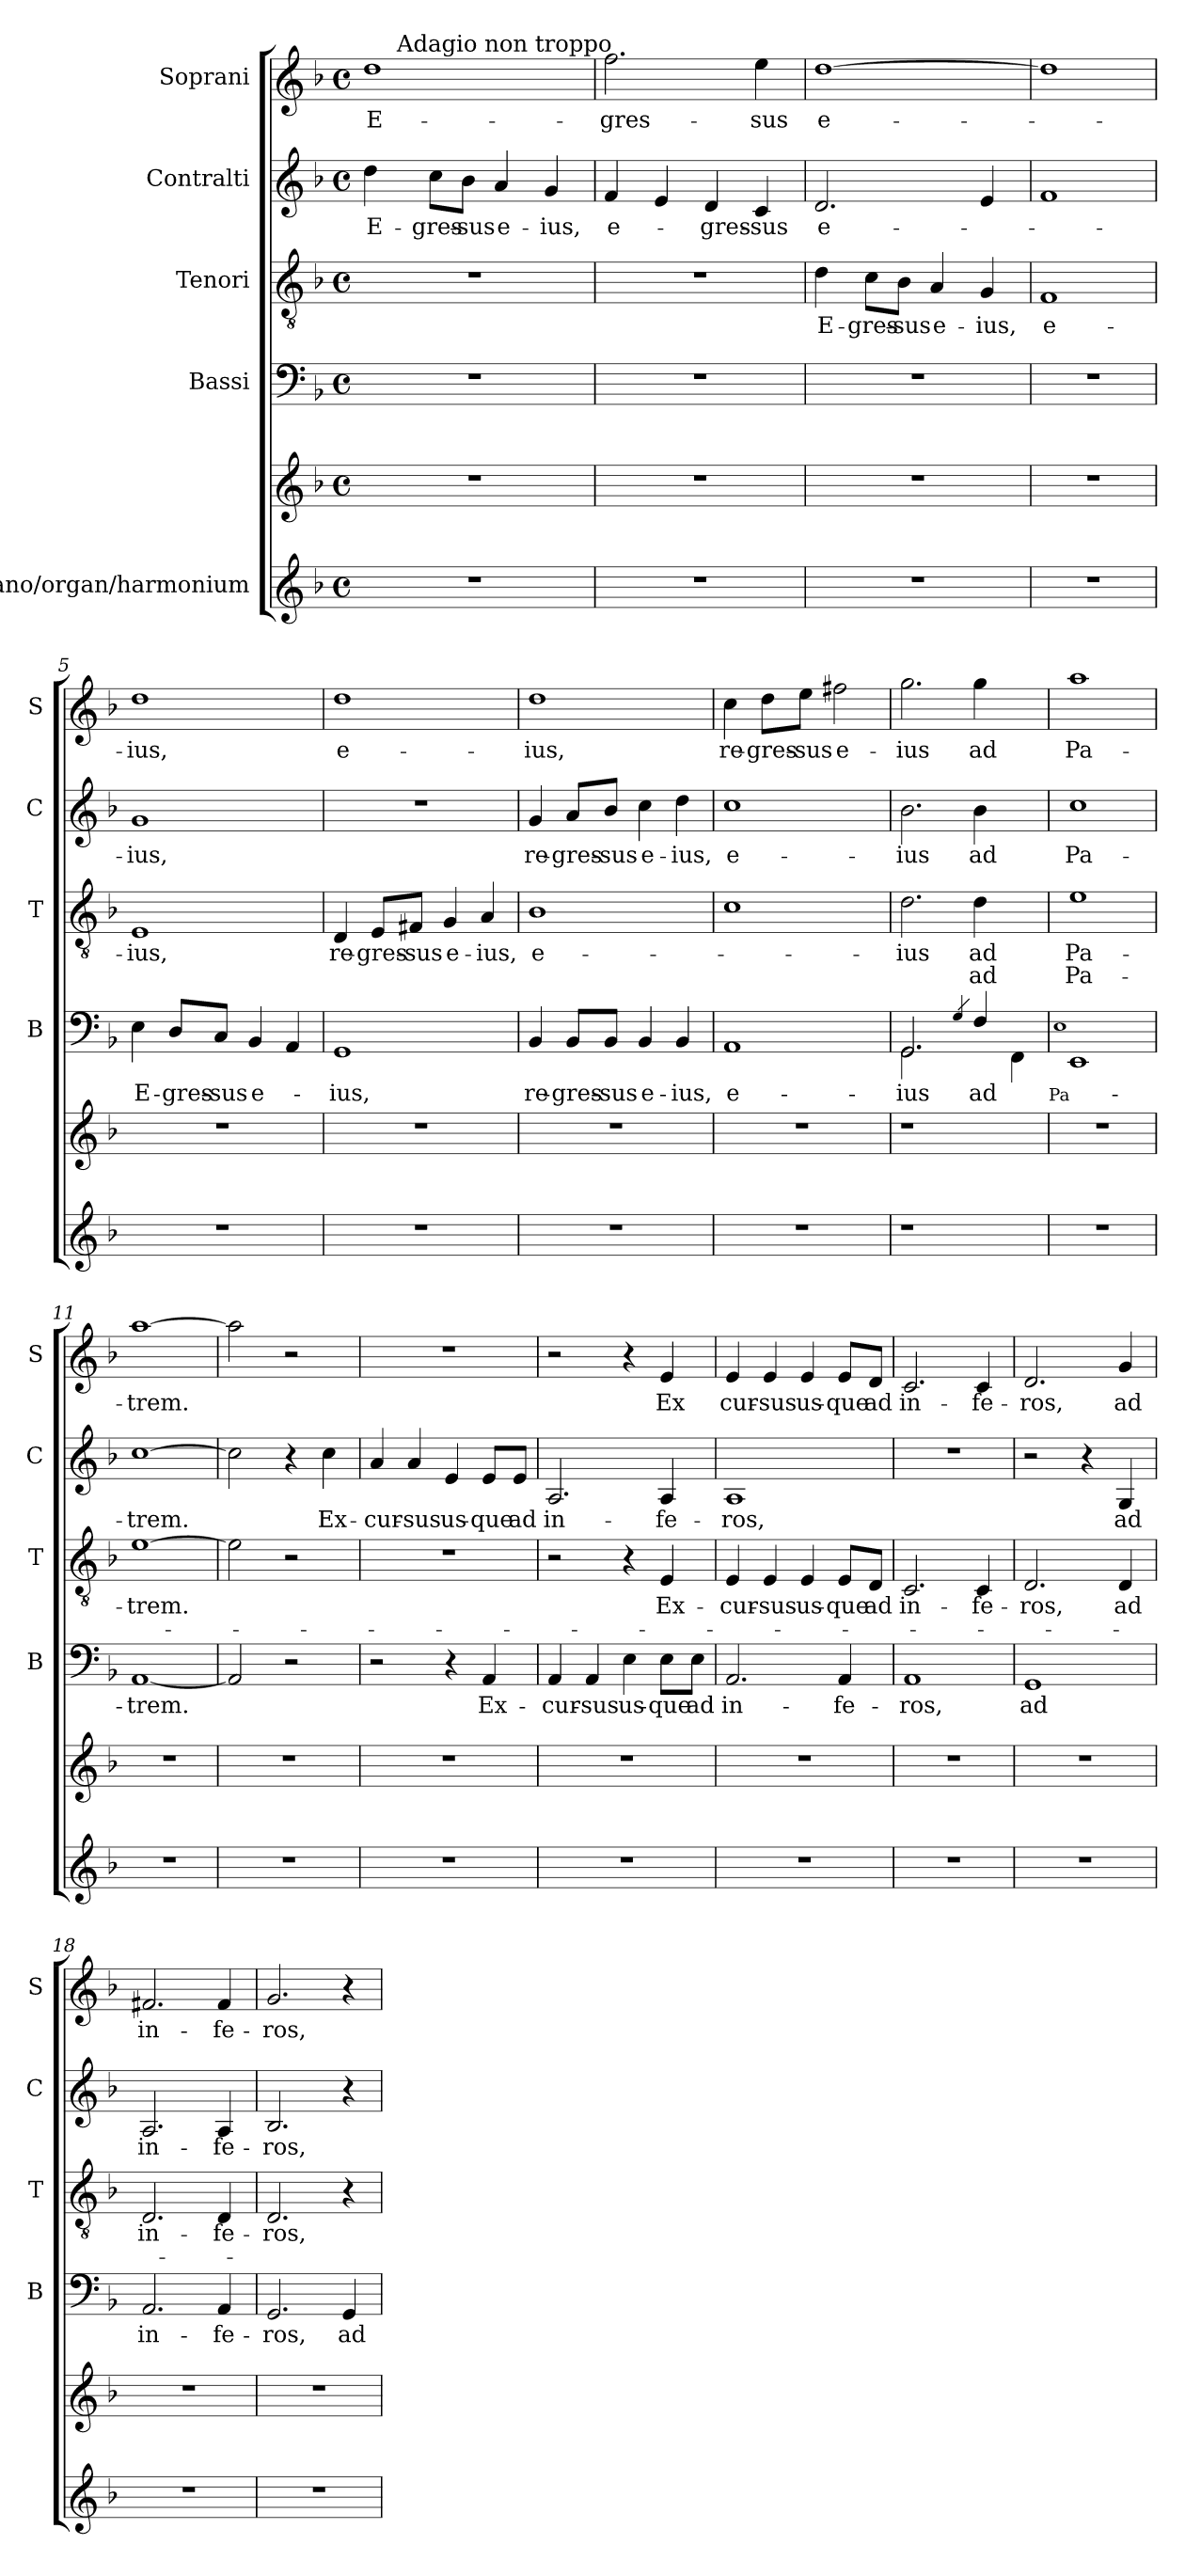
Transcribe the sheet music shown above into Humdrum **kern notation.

**kern	**kern	**kern	**text	**kern	**text	**text	**kern	**text	**kern	**text
*part5	*part5	*part4	*part4	*part3	*part3	*part3	*part2	*part2	*part1	*part1
*staff6	*staff5	*staff4	*staff4	*staff3	*staff3	*staff3	*staff2	*staff2	*staff1	*staff1
*I"piano/organ/harmonium	*	*I"Bassi	*	*I"Tenori	*	*	*I"Contralti	*	*I"Soprani	*
*	*	*I'B	*	*I'T	*	*	*I'C	*	*I'S	*
*clefG2	*clefG2	*clefF4	*	*clefGv2	*	*	*clefG2	*	*clefG2	*
*k[b-]	*k[b-]	*k[b-]	*	*k[b-]	*	*	*k[b-]	*	*k[b-]	*
*F:	*F:	*F:	*	*F:	*	*	*F:	*	*F:	*
*M4/4	*M4/4	*M4/4	*	*M4/4	*	*	*M4/4	*	*M4/4	*
*met(c)	*met(c)	*met(c)	*	*met(c)	*	*	*met(c)	*	*met(c)	*
=1	=1	=1	=1	=1	=1	=1	=1	=1	=1	=1
!	!	!	!	!	!	!	!	!LO:LY:b	!	!LO:LY:b:rj
*	*	*	*	*	*	*	*	*	*^	*
1r	1r	1r	.	1r	.	.	4dd\	E-	1dd	8ryy	E-
!	!	!	!	!	!	!	!	!	!	!LO:TX:a:t=Adagio non troppo	!
.	.	.	.	.	.	.	.	.	.	2..ryy	.
!	!	!	!	!	!	!	!	!LO:LY:b	!	!	!
.	.	.	.	.	.	.	8cc\L	-gres-	.	.	.
!	!	!	!	!	!	!	!	!LO:LY:b	!	!	!
.	.	.	.	.	.	.	8b-\J	-sus	.	.	.
!	!	!	!	!	!	!	!	!LO:LY:b	!	!	!
.	.	.	.	.	.	.	4a/	e-	.	.	.
!	!	!	!	!	!	!	!	!LO:LY:b	!	!	!
.	.	.	.	.	.	.	4g/	-ius,	.	.	.
=2	=2	=2	=2	=2	=2	=2	=2	=2	=2	=2	=2
!	!	!	!	!	!	!	!	!LO:LY:b	!	!	!LO:LY:b
*	*	*	*	*	*	*	*	*	*v	*v	*
1r	1r	1r	.	1r	.	.	4f/	e-	2.ff\	-gres-
.	.	.	.	.	.	.	4e/	.	.	.
!	!	!	!	!	!	!	!	!LO:LY:b	!	!
.	.	.	.	.	.	.	4d/	-gres-	.	.
!	!	!	!	!	!	!	!	!LO:LY:b	!	!LO:LY:b
.	.	.	.	.	.	.	4c/	-sus	4ee\	-sus
=3	=3	=3	=3	=3	=3	=3	=3	=3	=3	=3
!	!	!	!	!	!LO:LY:b	!	!	!LO:LY:b	!	!LO:LY:b:rj
1r	1r	1r	.	4d\	E-	.	2.d/	e-	[>1dd	e-
!	!	!	!	!	!LO:LY:b	!	!	!	!	!
.	.	.	.	8c\L	-gres-	.	.	.	.	.
!	!	!	!	!	!LO:LY:b	!	!	!	!	!
.	.	.	.	8B-\J	-sus	.	.	.	.	.
!	!	!	!	!	!LO:LY:b	!	!	!	!	!
.	.	.	.	4A/	e-	.	.	.	.	.
!	!	!	!	!	!LO:LY:b	!	!	!	!	!
.	.	.	.	4G/	-ius,	.	4e/	.	.	.
=4	=4	=4	=4	=4	=4	=4	=4	=4	=4	=4
!	!	!	!	!	!LO:LY:b:rj	!	!	!	!	!
1r	1r	1r	.	1F	e-	.	1f	.	1dd]	.
=5	=5	=5	=5	=5	=5	=5	=5	=5	=5	=5
!	!	!	!LO:LY:b	!	!LO:LY:b	!	!	!LO:LY:b	!	!LO:LY:b
1r	1r	4E\	E-	1E	-ius,	.	1g	-ius,	1dd	-ius,
!	!	!	!LO:LY:b	!	!	!	!	!	!	!
.	.	8D/L	-gres-	.	.	.	.	.	.	.
!	!	!	!LO:LY:b	!	!	!	!	!	!	!
.	.	8C/J	-sus	.	.	.	.	.	.	.
!	!	!	!LO:LY:b	!	!	!	!	!	!	!
.	.	4BB-/	e-	.	.	.	.	.	.	.
.	.	4AA/	.	.	.	.	.	.	.	.
!!LO:LB:g=z
=6	=6	=6	=6	=6	=6	=6	=6	=6	=6	=6
!	!	!	!LO:LY:b	!	!LO:LY:b	!	!	!	!	!LO:LY:b:rj
1r	1r	1GG	-ius,	4D/	re-	.	1r	.	1dd	e-
!	!	!	!	!	!LO:LY:b	!	!	!	!	!
.	.	.	.	8E/L	-gres-	.	.	.	.	.
!	!	!	!	!	!LO:LY:b	!	!	!	!	!
.	.	.	.	8F#X/J	-sus	.	.	.	.	.
!	!	!	!	!	!LO:LY:b	!	!	!	!	!
.	.	.	.	4G/	e-	.	.	.	.	.
!	!	!	!	!	!LO:LY:b	!	!	!	!	!
.	.	.	.	4A/	-ius,	.	.	.	.	.
=7	=7	=7	=7	=7	=7	=7	=7	=7	=7	=7
!	!	!	!LO:LY:b	!	!LO:LY:b:rj	!	!	!LO:LY:b	!	!LO:LY:b
1r	1r	4BB-/	re-	1B-	e-	.	4g/	re-	1dd	-ius,
!	!	!	!LO:LY:b	!	!	!	!	!LO:LY:b	!	!
.	.	8BB-/L	-gres-	.	.	.	8a/L	-gres-	.	.
!	!	!	!LO:LY:b	!	!	!	!	!LO:LY:b	!	!
.	.	8BB-/J	-sus	.	.	.	8b-/J	-sus	.	.
!	!	!	!LO:LY:b	!	!	!	!	!LO:LY:b	!	!
.	.	4BB-/	e-	.	.	.	4cc\	e-	.	.
!	!	!	!LO:LY:b	!	!	!	!	!LO:LY:b	!	!
.	.	4BB-/	-ius,	.	.	.	4dd\	-ius,	.	.
=8	=8	=8	=8	=8	=8	=8	=8	=8	=8	=8
!	!	!	!LO:LY:b:rj	!	!	!	!	!LO:LY:b:rj	!	!LO:LY:b
1r	1r	1AA	e-	1c	.	.	1cc	e-	4cc\	re-
!	!	!	!	!	!	!	!	!	!	!LO:LY:b
.	.	.	.	.	.	.	.	.	8dd\L	-gres-
!	!	!	!	!	!	!	!	!	!	!LO:LY:b
.	.	.	.	.	.	.	.	.	8ee\J	-sus
!	!	!	!	!	!	!	!	!	!	!LO:LY:b
.	.	.	.	.	.	.	.	.	2ff#X\	e-
=9	=9	=9	=9	=9	=9	=9	=9	=9	=9	=9
!	!	!	!LO:LY:b	!	!LO:LY:b	!	!	!LO:LY:b	!	!LO:LY:b
*	*	*^	*	*	*	*	*	*	*	*
1r	1r	2.GG/	2.GG\	-ius	2.d\	-ius	.	2.b-\	-ius	2.gg\	-ius
.	.	4qG/	.	.	.	.	.	.	.	.	.
!	!	!	!	!LO:LY:b	!	!LO:LY:b	!LO:LY:b	!	!LO:LY:b	!	!LO:LY:b
.	.	4F/	4ryy	ad	4d\	ad	ad	4b-\	ad	4gg\	ad
4ryy	4ryy	4ryy	4FF\	.	4ryy	.	.	4ryy	.	4ryy	.
=10	=10	=10	=10	=10	=10	=10	=10	=10	=10	=10	=10
!	!	!	!	!LO:LY:b	!	!	!	!	!	!	!
*	*	*v	*v	*	*	*	*	*	*	*	*
.	.	1qE	Pa-	.	.	.	.	.	.	.
!	!	!	!	!	!LO:LY:b:rj	!LO:LY:b:rj	!	!LO:LY:b:rj	!	!LO:LY:b:rj
1r	1r	1EE	.	1e	Pa-	Pa-	1cc	Pa-	1aa	Pa-
=11	=11	=11	=11	=11	=11	=11	=11	=11	=11	=11
!	!	!	!LO:LY:b	!	!LO:LY:b	!	!	!LO:LY:b	!	!LO:LY:b
1r	1r	[<1AA	-trem.	[>1e	-trem.	.	[>1cc	-trem.	[>1aa	-trem.
=12	=12	=12	=12	=12	=12	=12	=12	=12	=12	=12
1r	1r	2AA/]	.	2e\]	.	.	2cc\]	.	2aa\]	.
.	.	2r	.	2r	.	.	4r	.	2r	.
!	!	!	!	!	!	!	!	!LO:LY:b	!	!
.	.	.	.	.	.	.	4cc\	Ex-	.	.
!!LO:PB:g=z
=13	=13	=13	=13	=13	=13	=13	=13	=13	=13	=13
!	!	!	!	!	!	!	!	!LO:LY:b	!	!
1r	1r	2r	.	1r	.	.	4a/	-cur-	1r	.
!	!	!	!	!	!	!	!	!LO:LY:b	!	!
.	.	.	.	.	.	.	4a/	-sus	.	.
!	!	!	!	!	!	!	!	!LO:LY:b	!	!
.	.	4r	.	.	.	.	4e/	us-	.	.
!	!	!	!LO:LY:b	!	!	!	!	!LO:LY:b	!	!
.	.	4AA/	Ex-	.	.	.	8e/L	-que	.	.
!	!	!	!	!	!	!	!	!LO:LY:b	!	!
.	.	.	.	.	.	.	8e/J	ad	.	.
=14	=14	=14	=14	=14	=14	=14	=14	=14	=14	=14
!	!	!	!LO:LY:b	!	!	!	!	!LO:LY:b	!	!
1r	1r	4AA/	-cur-	2r	.	.	2.A/	in-	2r	.
!	!	!	!LO:LY:b	!	!	!	!	!	!	!
.	.	4AA/	-sus	.	.	.	.	.	.	.
!	!	!	!LO:LY:b	!	!	!	!	!	!	!
.	.	4E\	us-	4r	.	.	.	.	4r	.
!	!	!	!LO:LY:b	!	!LO:LY:b	!	!	!LO:LY:b	!	!LO:LY:b
.	.	8E\L	-que	4E/	Ex-	.	4A/	-fe-	4e/	Ex
!	!	!	!LO:LY:b	!	!	!	!	!	!	!
.	.	8E\J	ad	.	.	.	.	.	.	.
=15	=15	=15	=15	=15	=15	=15	=15	=15	=15	=15
!	!	!	!LO:LY:b	!	!LO:LY:b	!	!	!LO:LY:b	!	!LO:LY:b
1r	1r	2.AA/	in-	4E/	-cur-	.	1A	-ros,	4e/	cur-
!	!	!	!	!	!LO:LY:b	!	!	!	!	!LO:LY:b
.	.	.	.	4E/	-sus	.	.	.	4e/	-sus
!	!	!	!	!	!LO:LY:b	!	!	!	!	!LO:LY:b
.	.	.	.	4E/	us-	.	.	.	4e/	us-
!	!	!	!LO:LY:b	!	!LO:LY:b	!	!	!	!	!LO:LY:b
.	.	4AA/	-fe-	8E/L	-que	.	.	.	8e/L	-que
!	!	!	!	!	!LO:LY:b	!	!	!	!	!LO:LY:b
.	.	.	.	8D/J	ad	.	.	.	8d/J	ad
=16	=16	=16	=16	=16	=16	=16	=16	=16	=16	=16
!	!	!	!LO:LY:b	!	!LO:LY:b	!	!	!	!	!LO:LY:b
1r	1r	1AA	-ros,	2.C/	in-	.	1r	.	2.c/	in-
!	!	!	!	!	!LO:LY:b	!	!	!	!	!LO:LY:b
.	.	.	.	4C/	-fe-	.	.	.	4c/	-fe-
=17	=17	=17	=17	=17	=17	=17	=17	=17	=17	=17
!	!	!	!LO:LY:b:rj	!	!LO:LY:b	!	!	!	!	!LO:LY:b
1r	1r	1GG	ad	2.D/	-ros,	.	2r	.	2.d/	-ros,
.	.	.	.	.	.	.	4r	.	.	.
!	!	!	!	!	!LO:LY:b	!	!	!LO:LY:b	!	!LO:LY:b
.	.	.	.	4D/	ad	.	4G/	ad	4g/	ad
=18	=18	=18	=18	=18	=18	=18	=18	=18	=18	=18
!	!	!	!LO:LY:b	!	!LO:LY:b	!	!	!LO:LY:b	!	!LO:LY:b
1r	1r	2.AA/	in-	2.D/	in-	.	2.A/	in-	2.f#X/	in-
!	!	!	!LO:LY:b	!	!LO:LY:b	!	!	!LO:LY:b	!	!LO:LY:b
.	.	4AA/	-fe-	4D/	-fe-	.	4A/	-fe-	4f#/	-fe-
=19	=19	=19	=19	=19	=19	=19	=19	=19	=19	=19
!	!	!	!LO:LY:b	!	!LO:LY:b	!	!	!LO:LY:b	!	!LO:LY:b
1r	1r	2.GG/	-ros,	2.D/	-ros,	.	2.B-/	-ros,	2.g/	-ros,
!	!	!	!LO:LY:b	!	!	!	!	!	!	!
.	.	4GG/	ad	4r	.	.	4r	.	4r	.
=	=	=	=	=	=	=	=	=	=	=
*-	*-	*-	*-	*-	*-	*-	*-	*-	*-	*-
